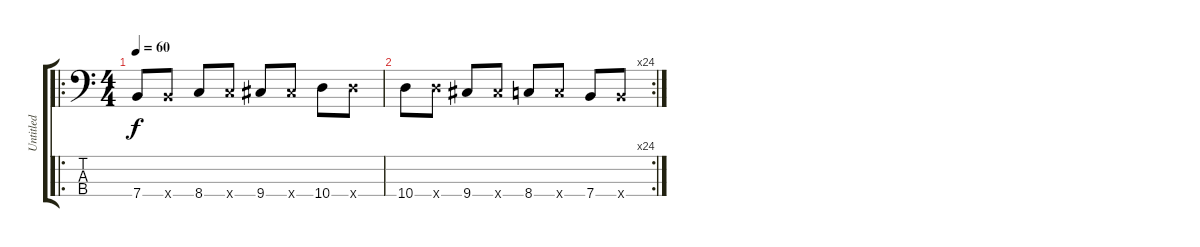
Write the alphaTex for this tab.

\track ("Untitled" "Untitled") {instrument electricbassfinger}
\staff {score tabs}
\tuning (G2 D2 A1 E1) {hide}
\ro
\ts (4 4)
\tempo 60
\clef f4
\ks c
7.4.8{dy f instrument electricbassfinger} 7.4{x}.8 8.4.8 8.4{x}.8 9.4.8 9.4{x}.8 10.4.8 10.4{x}.8 |
\rc 24
10.4.8 10.4{x}.8 9.4.8 9.4{x}.8 8.4.8 8.4{x}.8 7.4.8 7.4{x}.8
